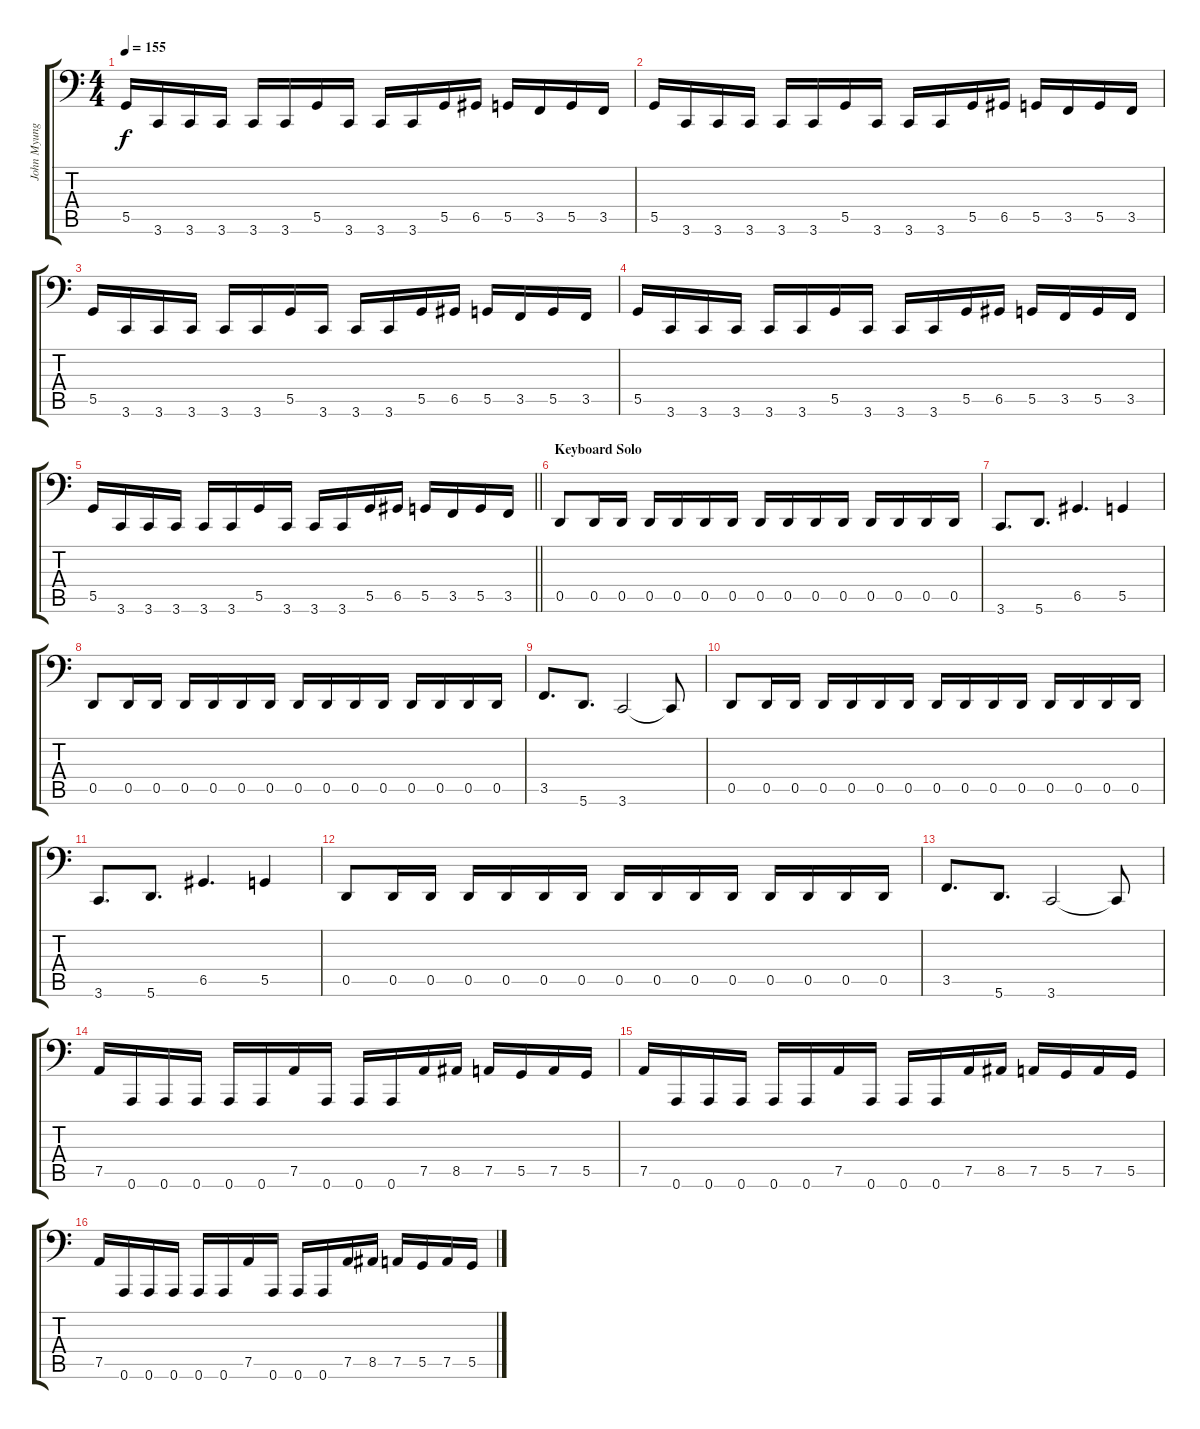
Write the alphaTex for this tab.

\track ("John Myung" "John Myung") {instrument electricbassfinger}
\staff {score tabs}
\tuning (Bb2 F2 C2 G1 D1 A0) {hide}
\ts (4 4)
\tempo 155
\clef f4
\ks c
5.5.16{dy f} 3.6.16 3.6.16 3.6.16 3.6.16 3.6.16 5.5.16 3.6.16 3.6.16 3.6.16 5.5.16 6.5.16 5.5.16 3.5.16 5.5.16 3.5.16 |
5.5.16 3.6.16 3.6.16 3.6.16 3.6.16 3.6.16 5.5.16 3.6.16 3.6.16 3.6.16 5.5.16 6.5.16 5.5.16 3.5.16 5.5.16 3.5.16 |
5.5.16 3.6.16 3.6.16 3.6.16 3.6.16 3.6.16 5.5.16 3.6.16 3.6.16 3.6.16 5.5.16 6.5.16 5.5.16 3.5.16 5.5.16 3.5.16 |
5.5.16 3.6.16 3.6.16 3.6.16 3.6.16 3.6.16 5.5.16 3.6.16 3.6.16 3.6.16 5.5.16 6.5.16 5.5.16 3.5.16 5.5.16 3.5.16 |
\barLineRight lightlight
5.5.16 3.6.16 3.6.16 3.6.16 3.6.16 3.6.16 5.5.16 3.6.16 3.6.16 3.6.16 5.5.16 6.5.16 5.5.16 3.5.16 5.5.16 3.5.16 |
\section ("" "Keyboard Solo")
0.5.8 0.5.16 0.5.16 0.5.16 0.5.16 0.5.16 0.5.16 0.5.16 0.5.16 0.5.16 0.5.16 0.5.16 0.5.16 0.5.16 0.5.16 |
3.6.8{d} 5.6.8{d} 6.5.4{d} 5.5.4 |
0.5.8 0.5.16 0.5.16 0.5.16 0.5.16 0.5.16 0.5.16 0.5.16 0.5.16 0.5.16 0.5.16 0.5.16 0.5.16 0.5.16 0.5.16 |
3.5.8{d} 5.6.8{d} 3.6.2 3.6{t}.8 |
0.5.8 0.5.16 0.5.16 0.5.16 0.5.16 0.5.16 0.5.16 0.5.16 0.5.16 0.5.16 0.5.16 0.5.16 0.5.16 0.5.16 0.5.16 |
3.6.8{d} 5.6.8{d} 6.5.4{d} 5.5.4 |
0.5.8 0.5.16 0.5.16 0.5.16 0.5.16 0.5.16 0.5.16 0.5.16 0.5.16 0.5.16 0.5.16 0.5.16 0.5.16 0.5.16 0.5.16 |
3.5.8{d} 5.6.8{d} 3.6.2 3.6{t}.8 |
7.5.16 0.6.16 0.6.16 0.6.16 0.6.16 0.6.16 7.5.16 0.6.16 0.6.16 0.6.16 7.5.16 8.5.16 7.5.16 5.5.16 7.5.16 5.5.16 |
7.5.16 0.6.16 0.6.16 0.6.16 0.6.16 0.6.16 7.5.16 0.6.16 0.6.16 0.6.16 7.5.16 8.5.16 7.5.16 5.5.16 7.5.16 5.5.16 |
7.5.16 0.6.16 0.6.16 0.6.16 0.6.16 0.6.16 7.5.16 0.6.16 0.6.16 0.6.16 7.5.16 8.5.16 7.5.16 5.5.16 7.5.16 5.5.16
